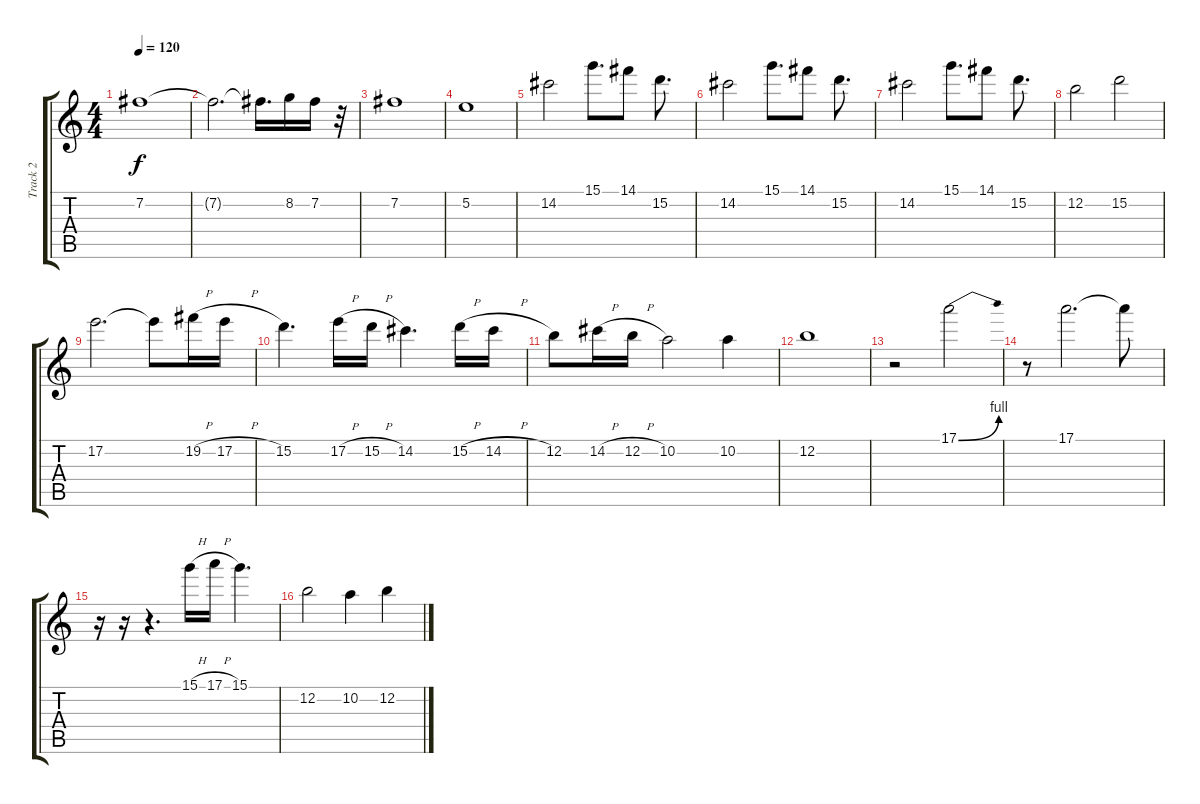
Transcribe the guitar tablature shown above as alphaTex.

\track ("Track 2" "Track 2") {instrument overdrivenguitar}
\staff {score tabs}
\tuning (E4 B3 G3 D3 A2 E2) {hide}
\ts (4 4)
\tempo 120
\clef g2
\ks c
7.2.1{dy f} |
7.2{t}.2{d} 7.2{t}.16{d} 8.2.16 7.2.16 r.32 |
7.2.1 |
5.2.1 |
14.2.2 15.1.8{d} 14.1.8 15.2.8{d} |
14.2.2 15.1.8{d} 14.1.8 15.2.8{d} |
14.2.2 15.1.8{d} 14.1.8 15.2.8{d} |
12.2.2 15.2.2 |
17.2.2{d} 17.2{t}.8 19.2{h}.16 17.2{h}.16 |
15.2.4{d} 17.2{h}.16 15.2{h}.16 14.2.4{d} 15.2{h}.16 14.2{h}.16 |
12.2.8 14.2{h}.16 12.2{h}.16 10.2.2 10.2.4 |
12.2.1 |
r.2 17.1{be (bend 0 0 60 4)}.2 |
r.8 17.1.2{d} 17.1{t}.8 |
r.16 r.16 r.4{d} 15.1{h}.16 17.1{h}.16 15.1.4{d} |
12.2.2 10.2.4 12.2.4
